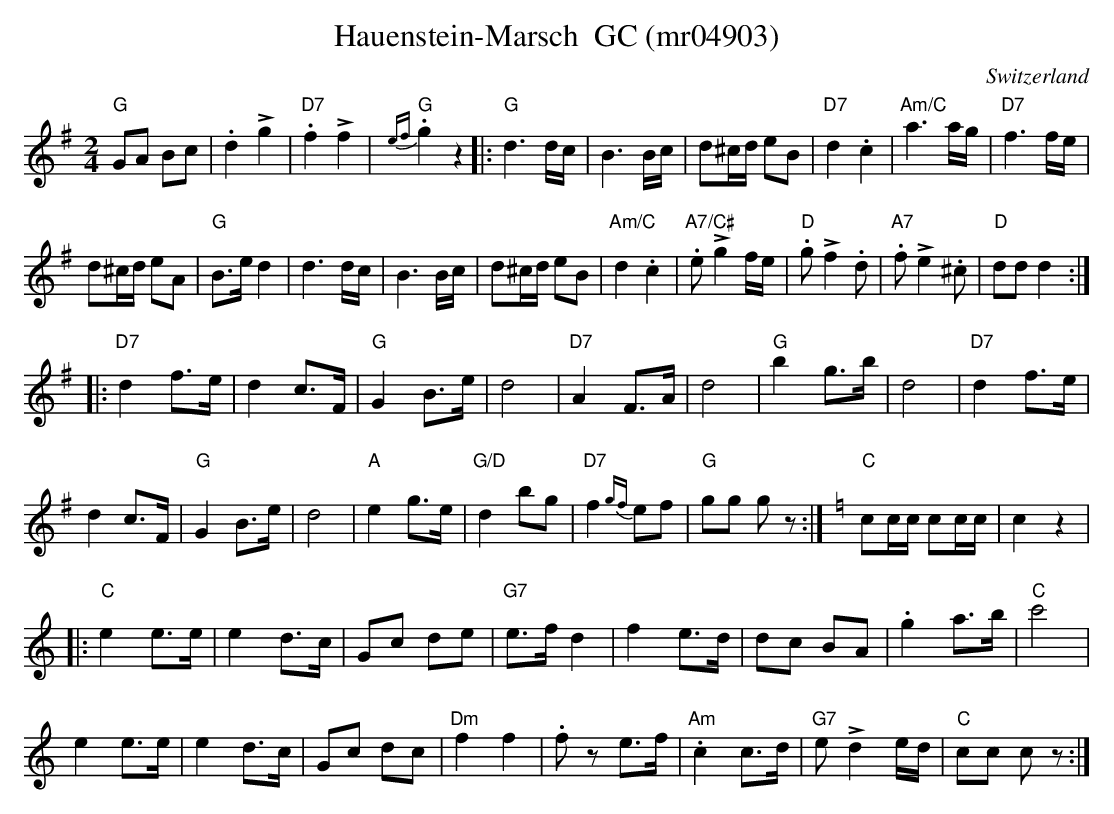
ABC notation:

X:1
T:Hauenstein-Marsch  GC (mr04903)
M:2/4
L:1/8
O:Switzerland
K:G major
"G"GA Bc | .d2!>!g2 | "D7".f2!>!f2 | "G"{ef}.g2 z2 |: "G"d3d/2c/2 | B3B/2c/2 | d^c/2d/2 eB | "D7"d2.c2 | "Am/C"a3a/2g/2 | "D7"f3f/2e/2 |
d^c/2d/2 eA | "G"B>ed2 | d3d/2c/2 | B3B/2c/2 | d^c/2d/2 eB | "Am/C"d2.c2 | "A7/C#".e!>!g2f/2e/2 | "D".g!>!f2.d | "A7".f!>!e2.^c | "D"ddd2 ::
"D7"d2f>e | d2 c>F | "G"G2B>e | d4 | "D7"A2F>A | d4 | "G"b2g>b | d4 | "D7"d2f>e |
d2c>F | "G"G2B>e | d4 | "A"e2g>e | "G/D"d2bg | "D7"f2 {gf}ef | "G"gg gz :| [K:C] "C"cc/2c/2 cc/2c/2 | c2z2 |
|: "C"e2e>e | e2d>c | Gc de | "G7"e>fd2 | f2e>d | dc BA | .g2a>b | "C"c'4 |
e2e>e | e2d>c | Gc dc | "Dm"f2f2 | .fz e>f | "Am".c2c>d | "G7"e!>!d2e/2d/2 | "C"cc cz :|
